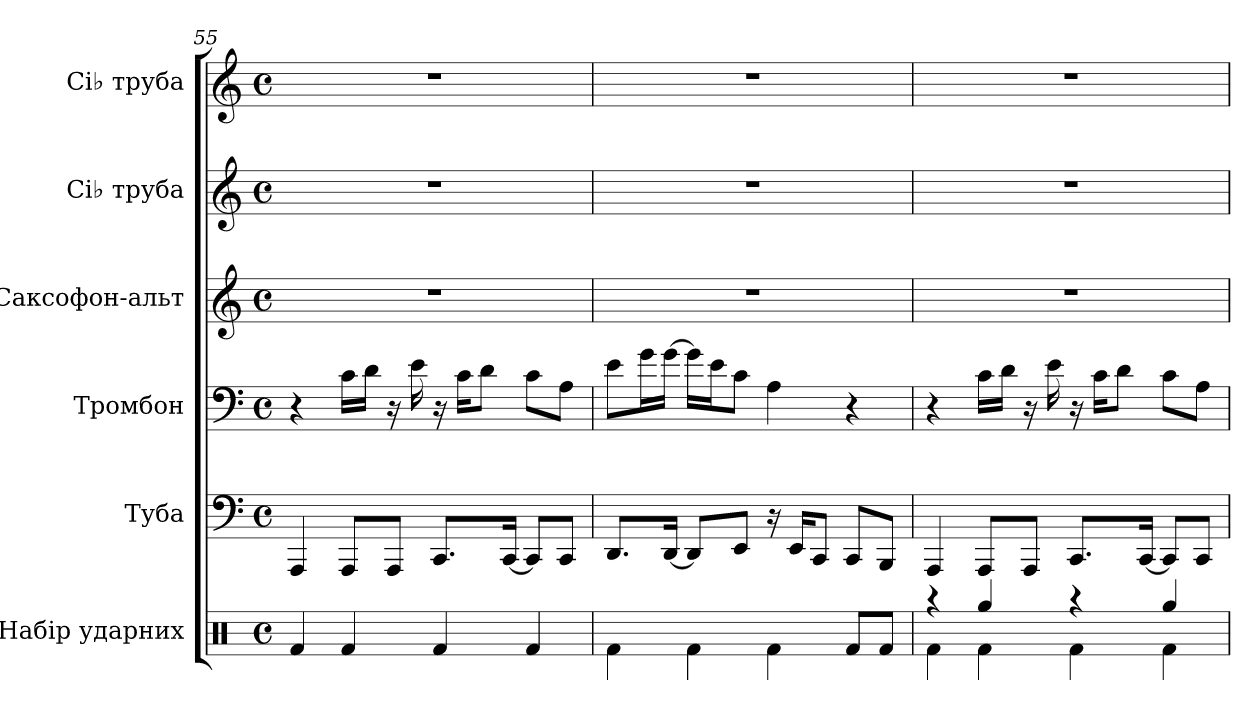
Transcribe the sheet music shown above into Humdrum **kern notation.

**kern	**kern	**kern	**kern	**kern	**kern
*part6	*part5	*part4	*part3	*part2	*part1
*staff6	*staff5	*staff4	*staff3	*staff2	*staff1
*I"Набір ударних	*I"Туба	*I"Тромбон	*I"Саксофон-альт	*I"Сі♭ труба	*I"Сі♭ труба
*clefX	*clefF4	*clefF4	*clefG2	*clefG2	*clefG2
*	*	*	*ITrd5c9	*ITrd1c2	*ITrd1c2
*k[]	*k[]	*k[]	*k[b-e-a-]	*k[b-e-]	*k[b-e-]
*M4/4	*M4/4	*M4/4	*M4/4	*M4/4	*M4/4
*met(c)	*met(c)	*met(c)	*met(c)	*met(c)	*met(c)
=55	=55	=55	=55	=55	=55
4Rf/	4AAA/	4r	1r	1r	1r
4Rf/	8AAA/L	16c\LL	.	.	.
.	.	16d\JJ	.	.	.
.	8AAA/J	16r	.	.	.
.	.	16e\	.	.	.
4Rf/	8.CC/L	16r	.	.	.
.	.	16c\KL	.	.	.
.	.	8d\J	.	.	.
.	[16CC/Jk	.	.	.	.
4Rf/	8CC/L]	8c\L	.	.	.
.	8CC/J	8A\J	.	.	.
=56	=56	=56	=56	=56	=56
4Rf\	8.DD/L	8e\L	1r	1r	1r
.	.	16g\L	.	.	.
.	[16DD/Jk	[16g\JJ	.	.	.
4Rf\	8DD/L]	16g\LL]	.	.	.
.	.	16e\J	.	.	.
.	8EE/J	8c\J	.	.	.
4Rf\	16r	4A\	.	.	.
.	16EE/KL	.	.	.	.
.	8CC/J	.	.	.	.
8Rf/L	8CC/L	4r	.	.	.
8Rf/J	8BBB/J	.	.	.	.
!!LO:LB:g=z
=57	=57	=57	=57	=57	=57
*^	*	*	*	*	*
4r	4Rf\	4AAA/	4r	1r	1r	1r
4Rgg/	4Rf\	8AAA/L	16c\LL	.	.	.
.	.	.	16d\JJ	.	.	.
.	.	8AAA/J	16r	.	.	.
.	.	.	16e\	.	.	.
4r	4Rf\	8.CC/L	16r	.	.	.
.	.	.	16c\KL	.	.	.
.	.	.	8d\J	.	.	.
.	.	[16CC/Jk	.	.	.	.
4Rgg/	4Rf\	8CC/L]	8c\L	.	.	.
.	.	8CC/J	8A\J	.	.	.
*v	*v	*	*	*	*	*
=	=	=	=	=	=
*-	*-	*-	*-	*-	*-
